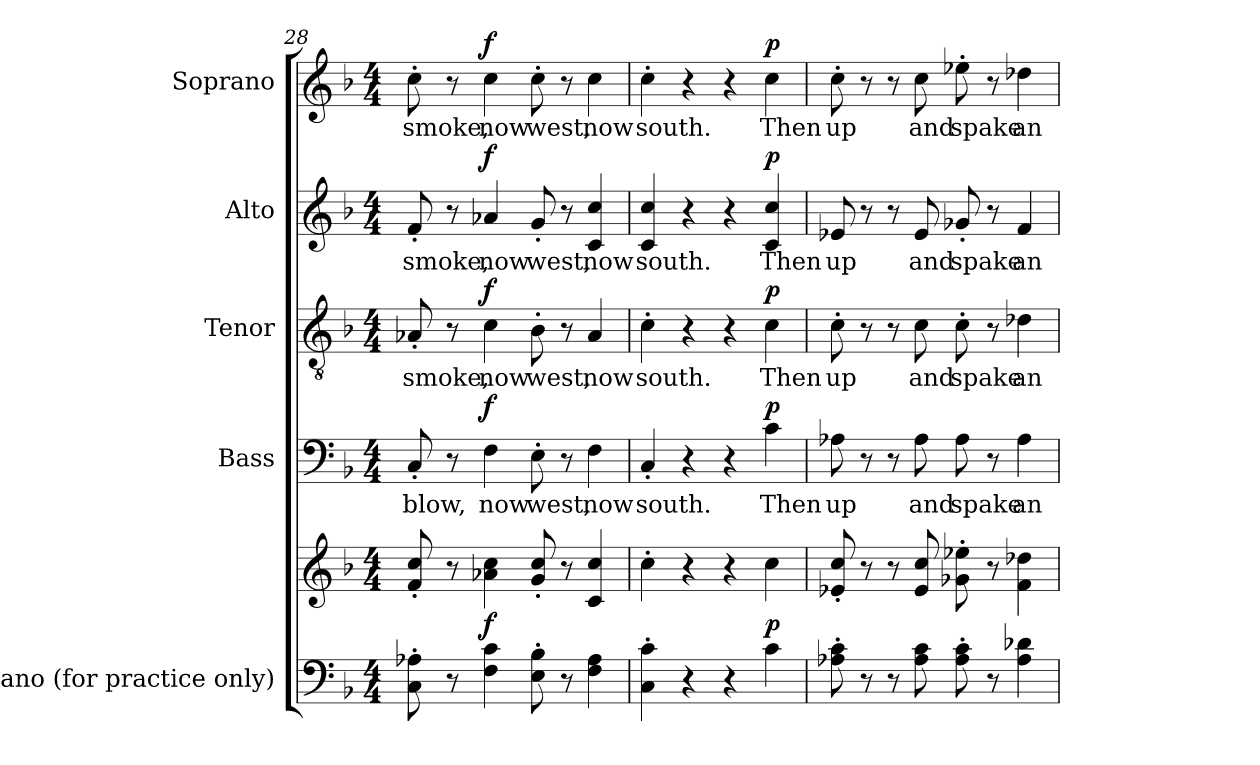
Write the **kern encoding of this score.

**kern	**kern	**dynam	**kern	**text	**dynam	**kern	**text	**dynam	**kern	**text	**dynam	**kern	**text	**dynam
*part5	*part5	*part5	*part4	*part4	*part4	*part3	*part3	*part3	*part2	*part2	*part2	*part1	*part1	*part1
*staff6	*staff5	*staff5/6	*staff4	*staff4	*staff4	*staff3	*staff3	*staff3	*staff2	*staff2	*staff2	*staff1	*staff1	*staff1
*I"Piano (for  practice only)	*	*	*I"Bass	*	*	*I"Tenor	*	*	*I"Alto	*	*	*I"Soprano	*	*
*I'Pno.	*	*	*I'B.	*	*	*I'T.	*	*	*I'A.	*	*	*I'S.	*	*
*clefF4	*clefG2	*	*clefF4	*	*	*clefGv2	*	*	*clefG2	*	*	*clefG2	*	*
*	*	*	*	*	*	*ITrd7c12	*	*	*	*	*	*	*	*
*k[b-]	*k[b-]	*	*k[b-]	*	*	*k[b-]	*	*	*k[b-]	*	*	*k[b-]	*	*
*F:	*F:	*	*F:	*	*	*F:	*	*	*F:	*	*	*F:	*	*
*M4/4	*M4/4	*	*M4/4	*	*	*M4/4	*	*	*M4/4	*	*	*M4/4	*	*
=28	=28	=28	=28	=28	=28	=28	=28	=28	=28	=28	=28	=28	=28	=28
!	!	!	!	!LO:LY:b:color=#000000	!	!	!	!	!	!	!	!	!	!
!	!	!	!	!	!	!	!LO:LY:b:color=#000000	!	!	!	!	!	!	!
!	!	!	!	!	!	!	!	!	!	!LO:LY:b:color=#000000	!	!	!	!
!	!	!	!	!	!	!	!	!	!	!	!	!	!LO:LY:b:color=#000000	!
8Ci\' 8A-Xi'	8fi/' 8cci'	.	8C'i/	blow,	.	8AA-X'i/	smoke,	.	8f'i/	smoke,	.	8cc'i\	smoke,	.
8r	8r	.	8r	.	.	8r	.	.	8r	.	.	8r	.	.
!	!	!	!	!LO:LY:b:color=#000000	!	!	!	!	!	!	!	!	!	!
!	!	!	!	!	!	!	!LO:LY:b:color=#000000	!	!	!	!	!	!	!
!	!	!	!	!	!	!	!	!	!	!LO:LY:b:color=#000000	!	!	!	!
!	!	!	!	!	!	!	!	!	!	!	!	!	!LO:LY:b:color=#000000	!
4Fi\ 4ci	4a-Xi\ 4cci	f	4Fi\	now	f	4Ci\	now	f	4a-Xi/	now	f	4cci\	now	f
!	!	!	!	!LO:LY:b:color=#000000	!	!	!	!	!	!	!	!	!	!
!	!	!	!	!	!	!	!LO:LY:b:color=#000000	!	!	!	!	!	!	!
!	!	!	!	!	!	!	!	!	!	!LO:LY:b:color=#000000	!	!	!	!
!	!	!	!	!	!	!	!	!	!	!	!	!	!LO:LY:b:color=#000000	!
8Ei\' 8B-i'	8gi/' 8cci'	.	8E'i\	west,	.	8BB-'i\	west,	.	8g'i/	west,	.	8cc'i\	west,	.
8r	8r	.	8r	.	.	8r	.	.	8r	.	.	8r	.	.
!	!	!	!	!LO:LY:b:color=#000000	!	!	!	!	!	!	!	!	!	!
!	!	!	!	!	!	!	!LO:LY:b:color=#000000	!	!	!	!	!	!	!
!	!	!	!	!	!	!	!	!	!	!LO:LY:b:color=#000000	!	!	!	!
!	!	!	!	!	!	!	!	!	!	!	!	!	!LO:LY:b:color=#000000	!
4Fi\ 4A-i	4ci/ 4cci	.	4Fi\	now	.	4AA-i/	now	.	4ci/ 4cci	now	.	4cci\	now	.
!!LO:PB:g=z
=29	=29	=29	=29	=29	=29	=29	=29	=29	=29	=29	=29	=29	=29	=29
!	!	!	!	!LO:LY:b:color=#000000	!	!	!	!	!	!	!	!	!	!
!	!	!	!	!	!	!	!LO:LY:b:color=#000000	!	!	!	!	!	!	!
!	!	!	!	!	!	!	!	!	!	!LO:LY:b:color=#000000	!	!	!	!
!	!	!	!	!	!	!	!	!	!	!	!	!	!LO:LY:b:color=#000000	!
4Ci\' 4ci'	4cc'i\	.	4C'i/	south.	.	4C'i\	south.	.	4ci/ 4cci	south.	.	4cc'i\	south.	.
4r	4r	.	4r	.	.	4r	.	.	4r	.	.	4r	.	.
4r	4r	.	4r	.	.	4r	.	.	4r	.	.	4r	.	.
!	!	!	!	!LO:LY:b:color=#000000	!	!	!	!	!	!	!	!	!	!
!	!	!	!	!	!	!	!LO:LY:b:color=#000000	!	!	!	!	!	!	!
!	!	!	!	!	!	!	!	!	!	!LO:LY:b:color=#000000	!	!	!	!
!	!	!	!	!	!	!	!	!	!	!	!	!	!LO:LY:b:color=#000000	!
4ci\	4cci\	p	4ci\	Then	p	4Ci\	Then	p	4ci/ 4cci	Then	p	4cci\	Then	p
=30	=30	=30	=30	=30	=30	=30	=30	=30	=30	=30	=30	=30	=30	=30
!	!	!	!	!LO:LY:b:color=#000000	!	!	!	!	!	!	!	!	!	!
!	!	!	!	!	!	!	!LO:LY:b:color=#000000	!	!	!	!	!	!	!
!	!	!	!	!	!	!	!	!	!	!LO:LY:b:color=#000000	!	!	!	!
!	!	!	!	!	!	!	!	!	!	!	!	!	!LO:LY:b:color=#000000	!
8A-Xi\' 8ci'	8e-Xi/' 8cci'	.	8A-Xi\	up	.	8C'i\	up	.	8e-Xi/	up	.	8cc'i\	up	.
8r	8r	.	8r	.	.	8r	.	.	8r	.	.	8r	.	.
8r	8r	.	8r	.	.	8r	.	.	8r	.	.	8r	.	.
!	!	!	!	!LO:LY:b:color=#000000	!	!	!	!	!	!	!	!	!	!
!	!	!	!	!	!	!	!LO:LY:b:color=#000000	!	!	!	!	!	!	!
!	!	!	!	!	!	!	!	!	!	!LO:LY:b:color=#000000	!	!	!	!
!	!	!	!	!	!	!	!	!	!	!	!	!	!LO:LY:b:color=#000000	!
8A-i\ 8ci	8e-i/ 8cci	.	8A-i\	and	.	8Ci\	and	.	8e-i/	and	.	8cci\	and	.
!	!	!	!	!LO:LY:b:color=#000000	!	!	!	!	!	!	!	!	!	!
!	!	!	!	!	!	!	!LO:LY:b:color=#000000	!	!	!	!	!	!	!
!	!	!	!	!	!	!	!	!	!	!LO:LY:b:color=#000000	!	!	!	!
!	!	!	!	!	!	!	!	!	!	!	!	!	!LO:LY:b:color=#000000	!
8A-i\' 8ci'	8g-Xi\' 8ee-Xi'	.	8A-i\	spake	.	8C'i\	spake	.	8g-X'i/	spake	.	8ee-X'i\	spake	.
8r	8r	.	8r	.	.	8r	.	.	8r	.	.	8r	.	.
!	!	!	!	!LO:LY:b:color=#000000	!	!	!	!	!	!	!	!	!	!
!	!	!	!	!	!	!	!LO:LY:b:color=#000000	!	!	!	!	!	!	!
!	!	!	!	!	!	!	!	!	!	!LO:LY:b:color=#000000	!	!	!	!
!	!	!	!	!	!	!	!	!	!	!	!	!	!LO:LY:b:color=#000000	!
4A-i\ 4d-Xi	4fi\ 4dd-Xi	.	4A-i\	an	.	4D-Xi\	an	.	4fi/	an	.	4dd-Xi\	an	.
=	=	=	=	=	=	=	=	=	=	=	=	=	=	=
*-	*-	*-	*-	*-	*-	*-	*-	*-	*-	*-	*-	*-	*-	*-
